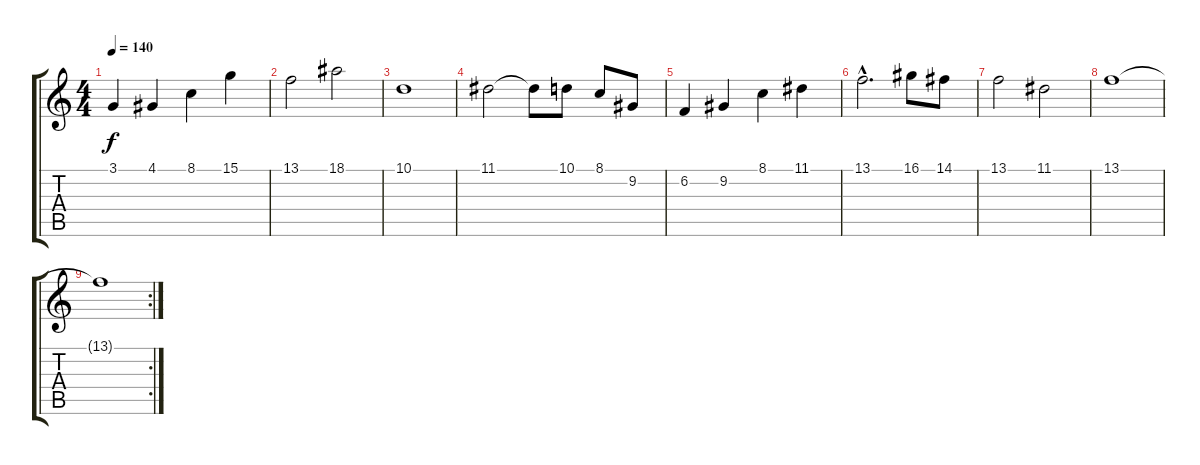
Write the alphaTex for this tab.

\track "" {instrument trumpet}
\staff {score tabs}
\tuning (E4 B3 G3 D3 A2 E2) {hide}
\ts (4 4)
\tempo 140
\clef g2
\ks c
3.1.4{dy f} 4.1.4 8.1.4 15.1.4 |
13.1.2 18.1.2 |
10.1.1 |
11.1.2 11.1{t}.8 10.1.8 8.1.8 9.2.8 |
6.2.4 9.2.4 8.1.4 11.1.4 |
13.1{hac}.2{d} 16.1.8 14.1.8 |
13.1.2 11.1.2 |
13.1.1 |
\rc 2
13.1{t}.1
